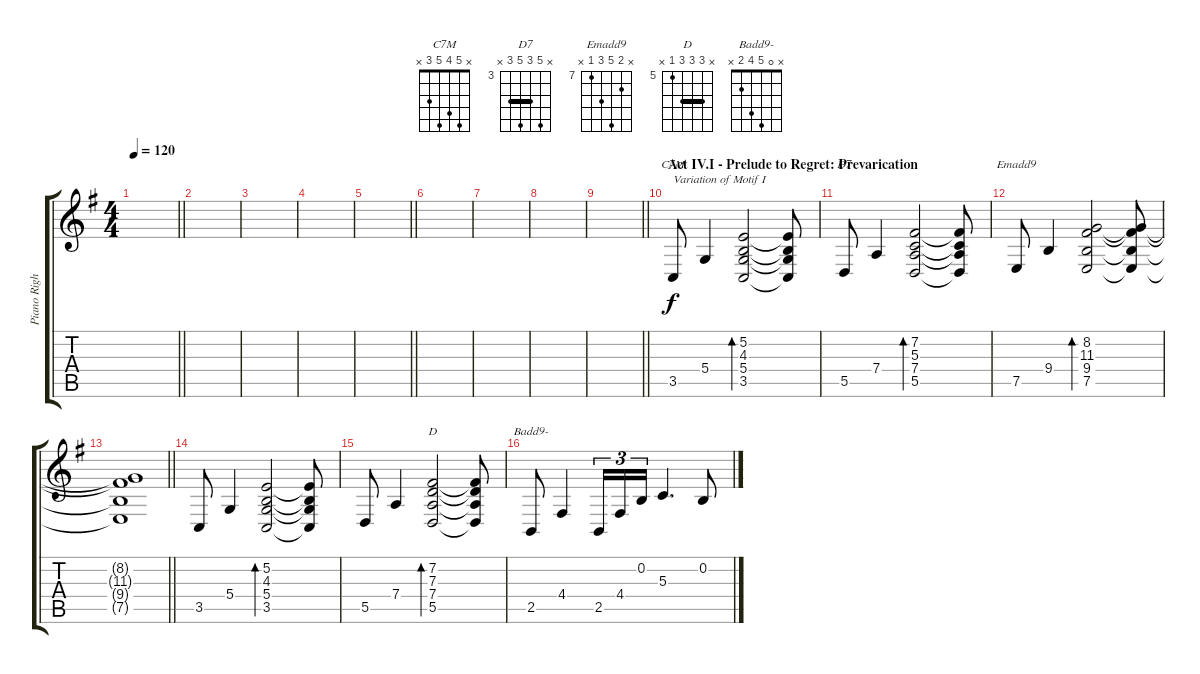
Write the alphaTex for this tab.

\track ("Piano Right Standard" "Piano Righ") {instrument acousticgrandpiano}
\staff {score tabs}
\tuning (E4 B3 G3 D3 A2 E2) {hide}
\chord ("C7M" x 5 4 5 3 x)
\chord ("D7" x 7 5 7 5 x) {firstfret 3 barre 5}
\chord ("Emadd9" x 8 11 9 7 x) {firstfret 7}
\chord ("D" x 7 7 7 5 x) {firstfret 5 barre 7}
\chord ("Badd9-" x 0 5 4 2 x)
\ts (4 4)
\tempo 120
\clef g2
\barLineRight lightlight
\ks eminor
|
|
|
|
\barLineRight lightlight
|
\section ("" "")
|
|
|
\barLineRight lightlight
|
\section ("" "Act IV.I - Prelude to Regret: Prevarication")
3.5.8{ch "C7M" txt "Variation of Motif I" volume 14} 5.4.4 (5.2 4.3 5.4 3.5).2{bd 480} (5.2{t} 4.3{t} 5.4{t} 3.5{t}).8 |
5.5.8{ch "D7"} 7.4.4 (7.2 5.3 7.4 5.5).2{bd 480} (7.2{t} 5.3{t} 7.4{t} 5.5{t}).8 |
7.5.8{ch "Emadd9"} 9.4.4 (8.2 11.3 9.4 7.5).2{bd 480} (8.2{t} 11.3{t} 9.4{t} 7.5{t}).8 |
\barLineRight lightlight
(8.2{t} 11.3{t} 9.4{t} 7.5{t}).1 |
3.5.8 5.4.4 (5.2 4.3 5.4 3.5).2{bd 480} (5.2{t} 4.3{t} 5.4{t} 3.5{t}).8 |
5.5.8 7.4.4 (7.2 7.3 7.4 5.5).2{bd 480 ch "D"} (7.2{t} 7.3{t} 7.4{t} 5.5{t}).8 |
2.5.8{ch "Badd9-"} 4.4.4 2.5.16{tu (3 2)} 4.4.16{tu (3 2)} 0.2.16{tu (3 2)} 5.3.4{d} 0.2.8
